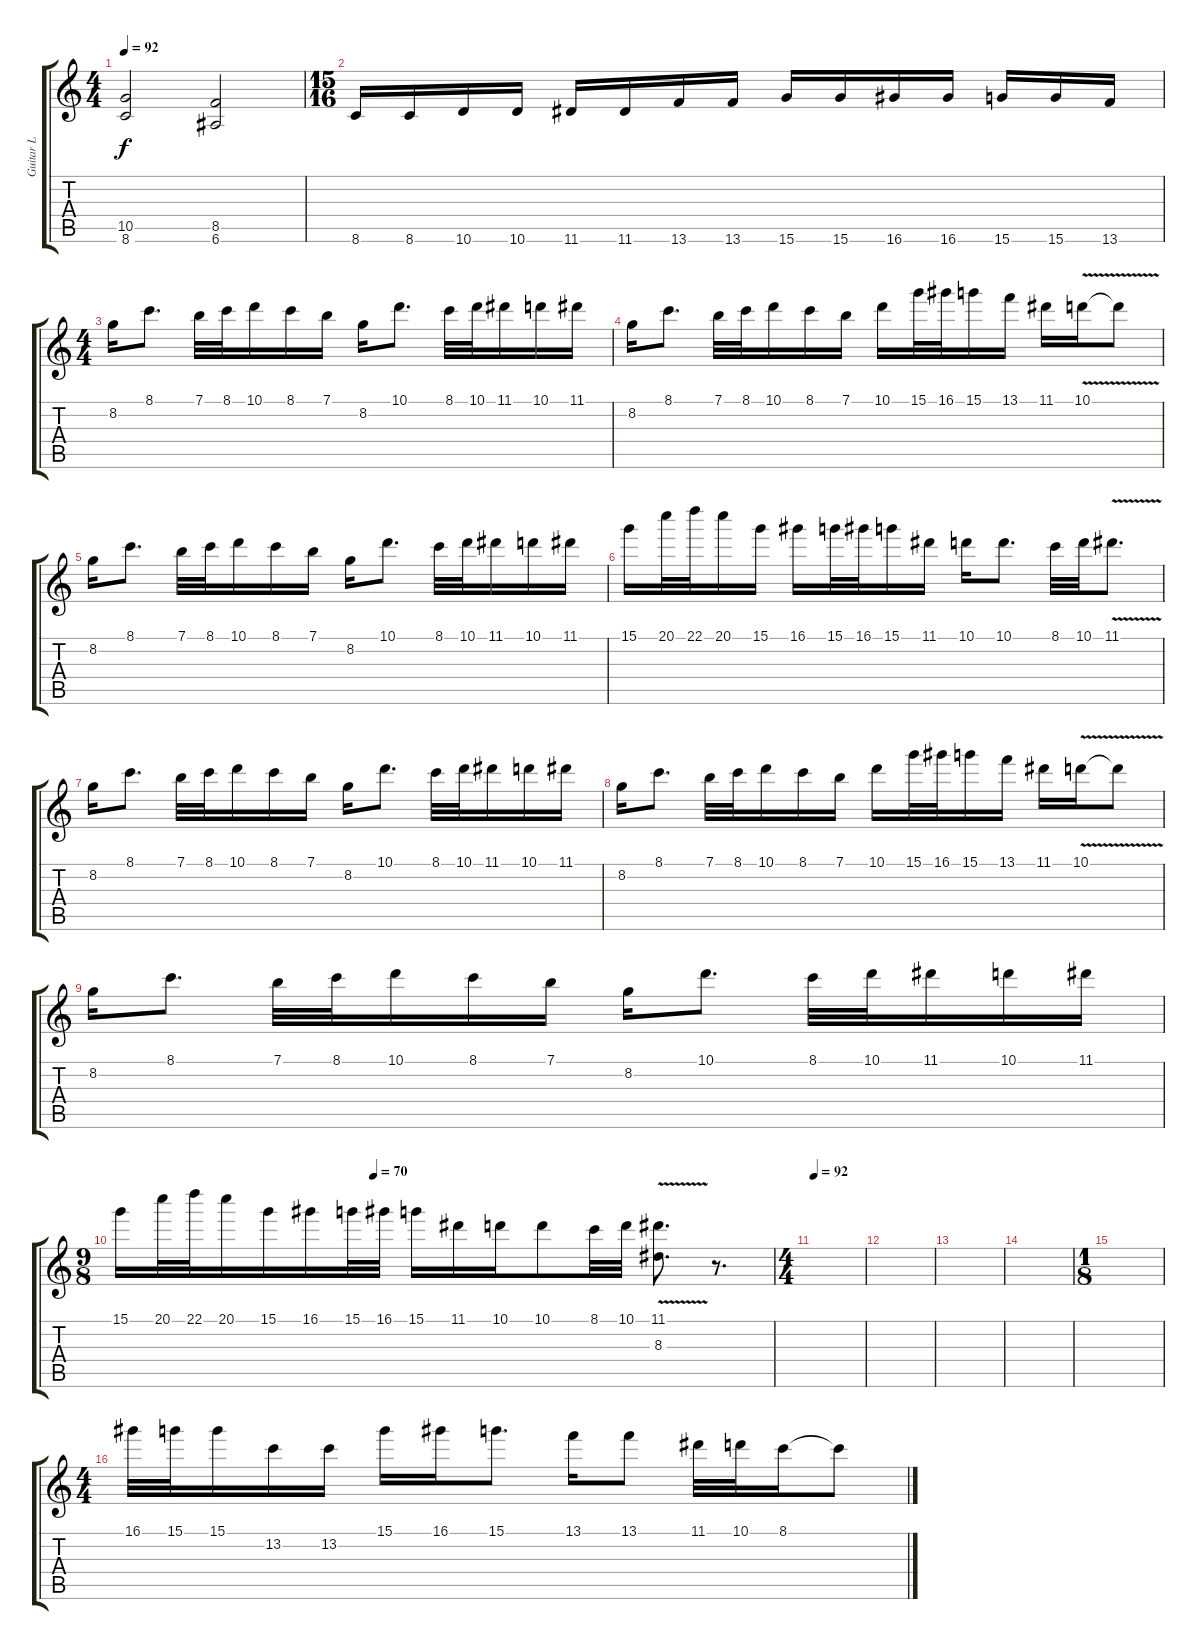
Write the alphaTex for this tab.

\track ("Guitar L" "Guitar L") {instrument distortionguitar}
\staff {score tabs}
\tuning (E4 B3 G3 D3 A2 E2) {hide}
\ts (4 4)
\tempo 92
\clef g2
\ks c
(10.5 8.6).2{dy f} (8.5 6.6).2 |
\ts (15 16)
8.6.16 8.6.16 10.6.16 10.6.16 11.6.16 11.6.16 13.6.16 13.6.16 15.6.16 15.6.16 16.6.16 16.6.16 15.6.16 15.6.16 13.6.16 |
\ts (4 4)
8.2.16 8.1.8{d} 7.1.32 8.1.32 10.1.16 8.1.16 7.1.16 8.2.16 10.1.8{d} 8.1.32 10.1.32 11.1.16 10.1.16 11.1.16 |
8.2.16 8.1.8{d} 7.1.32 8.1.32 10.1.16 8.1.16 7.1.16 10.1.16 15.1.32 16.1.32 15.1.16 13.1.16 11.1.16 10.1{v}.16 10.1{t}.8 |
8.2.16 8.1.8{d} 7.1.32 8.1.32 10.1.16 8.1.16 7.1.16 8.2.16 10.1.8{d} 8.1.32 10.1.32 11.1.16 10.1.16 11.1.16 |
15.1.16 20.1.32 22.1.32 20.1.16 15.1.16 16.1.16 15.1.32 16.1.32 15.1.16 11.1.16 10.1.16 10.1.8{d} 8.1.32 10.1.32 11.1{v}.8{d} |
8.2.16 8.1.8{d} 7.1.32 8.1.32 10.1.16 8.1.16 7.1.16 8.2.16 10.1.8{d} 8.1.32 10.1.32 11.1.16 10.1.16 11.1.16 |
8.2.16 8.1.8{d} 7.1.32 8.1.32 10.1.16 8.1.16 7.1.16 10.1.16 15.1.32 16.1.32 15.1.16 13.1.16 11.1.16 10.1{v}.16 10.1{t}.8 |
8.2.16 8.1.8{d} 7.1.32 8.1.32 10.1.16 8.1.16 7.1.16 8.2.16 10.1.8{d} 8.1.32 10.1.32 11.1.16 10.1.16 11.1.16 |
\ts (9 8)
\tempo (70 0.3888888888888889)
15.1.16 20.1.32 22.1.32 20.1.16 15.1.16 16.1.16 15.1.32 16.1.32 15.1.16 11.1.16 10.1.16 10.1.8 8.1.32 10.1.32 (11.1{v} 8.3{v}).8{d} r.8{d} |
\ts (4 4)
\tempo 92
|
|
|
|
\ts (1 8)
|
\ts (4 4)
16.1.32 15.1.32 15.1.16 13.2.16 13.2.16 15.1.16 16.1.16 15.1.8{d} 13.1.16 13.1.8 11.1.32 10.1.32 8.1.16 8.1{t}.8
